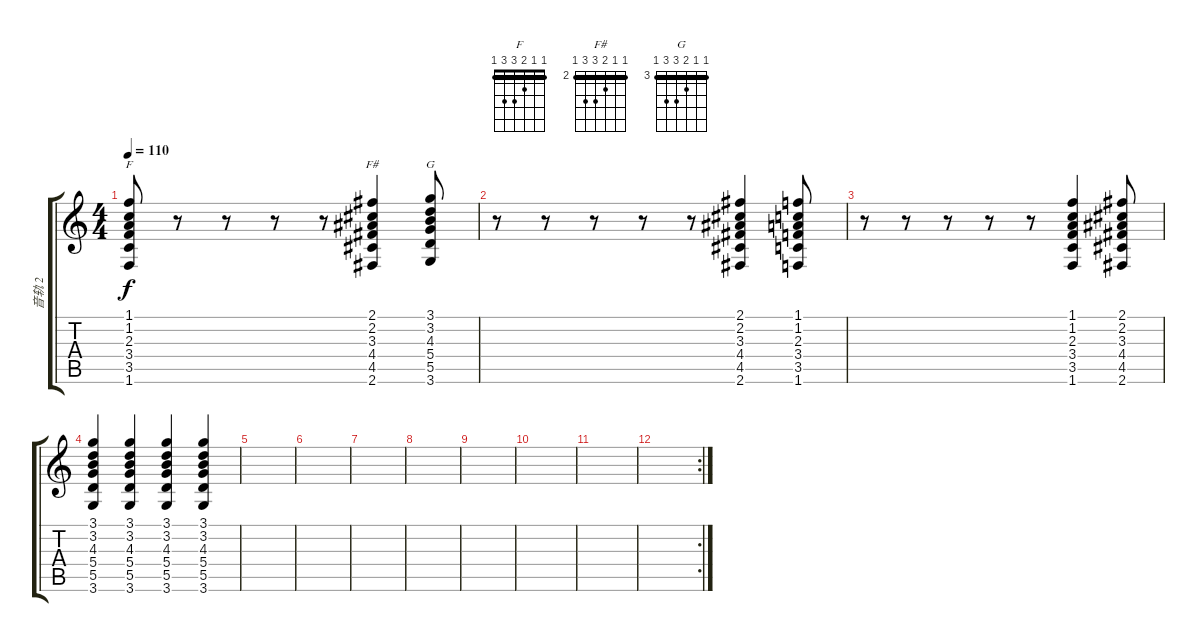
\track ("音轨 2" "音轨 2") {instrument electricguitarclean}
\staff {score tabs}
\tuning (E4 B3 G3 D3 A2 E2) {hide}
\chord ("F" 1 1 2 3 3 1) {barre 1}
\chord ("F#" 2 2 3 4 4 2) {firstfret 2 barre 2}
\chord ("G" 3 3 4 5 5 3) {firstfret 3 barre 3}
\ts (4 4)
\tempo 110
\clef g2
\ks c
(1.1 1.2 2.3 3.4 3.5 1.6).8{ch "F" dy f} r.8 r.8 r.8 r.8 (2.1 2.2 3.3 4.4 4.5 2.6).4{ch "F#"} (3.1 3.2 4.3 5.4 5.5 3.6).8{ch "G"} |
r.8 r.8 r.8 r.8 r.8 (2.1 2.2 3.3 4.4 4.5 2.6).4 (1.1 1.2 2.3 3.4 3.5 1.6).8 |
r.8 r.8 r.8 r.8 r.8 (1.1 1.2 2.3 3.4 3.5 1.6).4 (2.1 2.2 3.3 4.4 4.5 2.6).8 |
(3.1 3.2 4.3 5.4 5.5 3.6).4 (3.1 3.2 4.3 5.4 5.5 3.6).4 (3.1 3.2 4.3 5.4 5.5 3.6).4 (3.1 3.2 4.3 5.4 5.5 3.6).4 |
|
|
|
|
|
|
|
\rc 2
